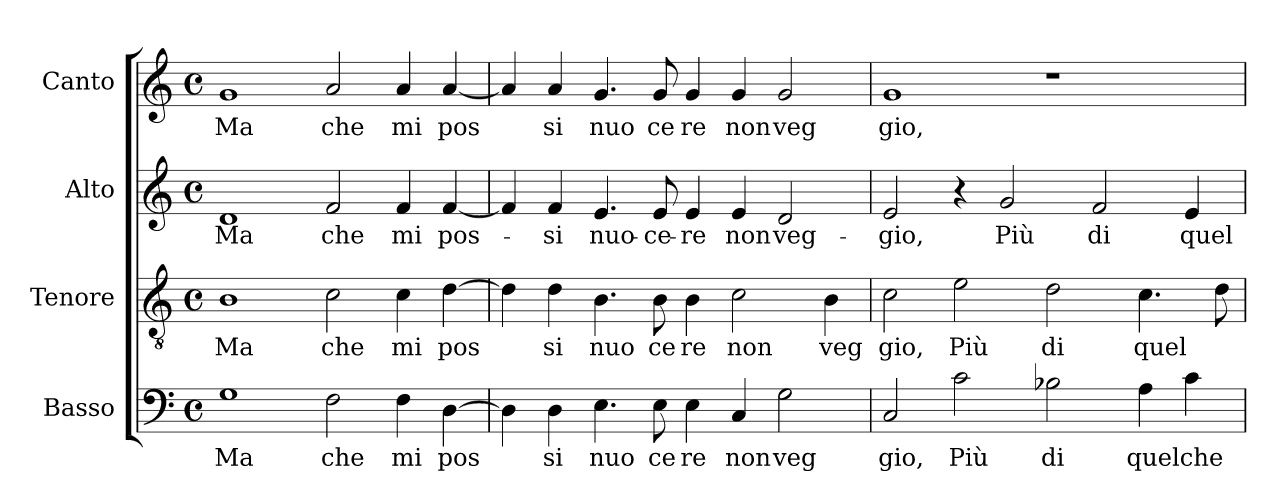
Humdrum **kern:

**kern	**text	**kern	**text	**kern	**text	**kern	**text
*part4	*part4	*part3	*part3	*part2	*part2	*part1	*part1
*staff4	*staff4	*staff3	*staff3	*staff2	*staff2	*staff1	*staff1
*I"Basso	*	*I"Tenore	*	*I"Alto	*	*I"Canto	*
!!LO:PB:g=z
*stria5	*	*stria5	*	*stria5	*	*stria5	*
*clefF4	*	*clefGv2	*	*clefG2	*	*clefG2	*
*M4/4	*	*M4/4	*	*M4/4	*	*M4/4	*
*met(c)	*	*met(c)	*	*met(c)	*	*met(c)	*
=1	=1	=1	=1	=1	=1	=1	=1
!	!LO:LY:b:cj	!	!LO:LY:b:cj	!	!LO:LY:b:cj	!	!LO:LY:b:cj
1G	Ma	1B	Ma	1d	Ma	1g	Ma
!	!LO:LY:b:cj	!	!LO:LY:b:cj	!	!LO:LY:b:cj	!	!LO:LY:b:cj
2F\	che	2c\	che	2f/	che	2a/	che
!	!LO:LY:b:cj	!	!LO:LY:b:cj	!	!LO:LY:b:cj	!	!LO:LY:b:cj
4F\	mi	4c\	mi	4f/	mi	4a/	mi
!	!LO:LY:b	!	!LO:LY:b	!	!LO:LY:b	!	!LO:LY:b
[>4D\	pos	[>4d\	pos	[<4f/	pos-	[<4a/	pos
=2	=2	=2	=2	=2	=2	=2	=2
4D\]	.	4d\]	.	4f/]	.	4a/]	.
!	!LO:LY:b:cj	!	!LO:LY:b:cj	!	!LO:LY:b:cj	!	!LO:LY:b:cj
4D\	si	4d\	si	4f/	-si	4a/	si
!	!LO:LY:b:cj	!	!LO:LY:b:cj	!	!LO:LY:b:cj	!	!LO:LY:b:cj
4.E\	nuo	4.B\	nuo	4.e/	nuo-	4.g/	nuo
!	!LO:LY:b:cj	!	!LO:LY:b:cj	!	!LO:LY:b:cj	!	!LO:LY:b:cj
8E\	ce	8B\	ce	8e/	-ce-	8g/	ce
!	!LO:LY:b:cj	!	!LO:LY:b:cj	!	!LO:LY:b:cj	!	!LO:LY:b:cj
4E\	re	4B\	re	4e/	-re	4g/	re
!	!LO:LY:b:cj	!	!LO:LY:b:cj	!	!LO:LY:b:cj	!	!LO:LY:b:cj
4C/	non	2c\	non	4e/	non	4g/	non
!	!LO:LY:b:cj	!	!	!	!LO:LY:b:cj	!	!LO:LY:b:cj
2G\	veg	.	.	2d/	veg-	2g/	veg
!	!	!	!LO:LY:b:cj	!	!	!	!
.	.	4B\	veg	.	.	.	.
=3	=3	=3	=3	=3	=3	=3	=3
!	!LO:LY:b:cj	!	!LO:LY:b:cj	!	!LO:LY:b:cj	!	!LO:LY:b:cj
2C/	gio,	2c\	gio,	2e/	-gio,	1g	gio,
!	!LO:LY:b:cj	!	!LO:LY:b:cj	!	!	!	!
2c\	Più	2e\	Più	4r	.	.	.
!	!	!	!	!	!LO:LY:b:cj	!	!
.	.	.	.	2g/	Più	.	.
!	!LO:LY:b:cj	!	!LO:LY:b:cj	!	!	!	!
2B-X\	di	2d\	di	.	.	1r	.
!	!	!	!	!	!LO:LY:b:cj	!	!
.	.	.	.	2f/	di	.	.
!	!LO:LY:b:cj	!	!LO:LY:b	!	!	!	!
4A\	quel	4.c\	quel	.	.	.	.
!	!LO:LY:b	!	!	!	!LO:LY:b:cj	!	!
4c\	che	.	.	4e/	quel	.	.
.	.	(8d\	.	.	.	.	.
=	=	=	=	=	=	=	=
*-	*-	*-	*-	*-	*-	*-	*-
